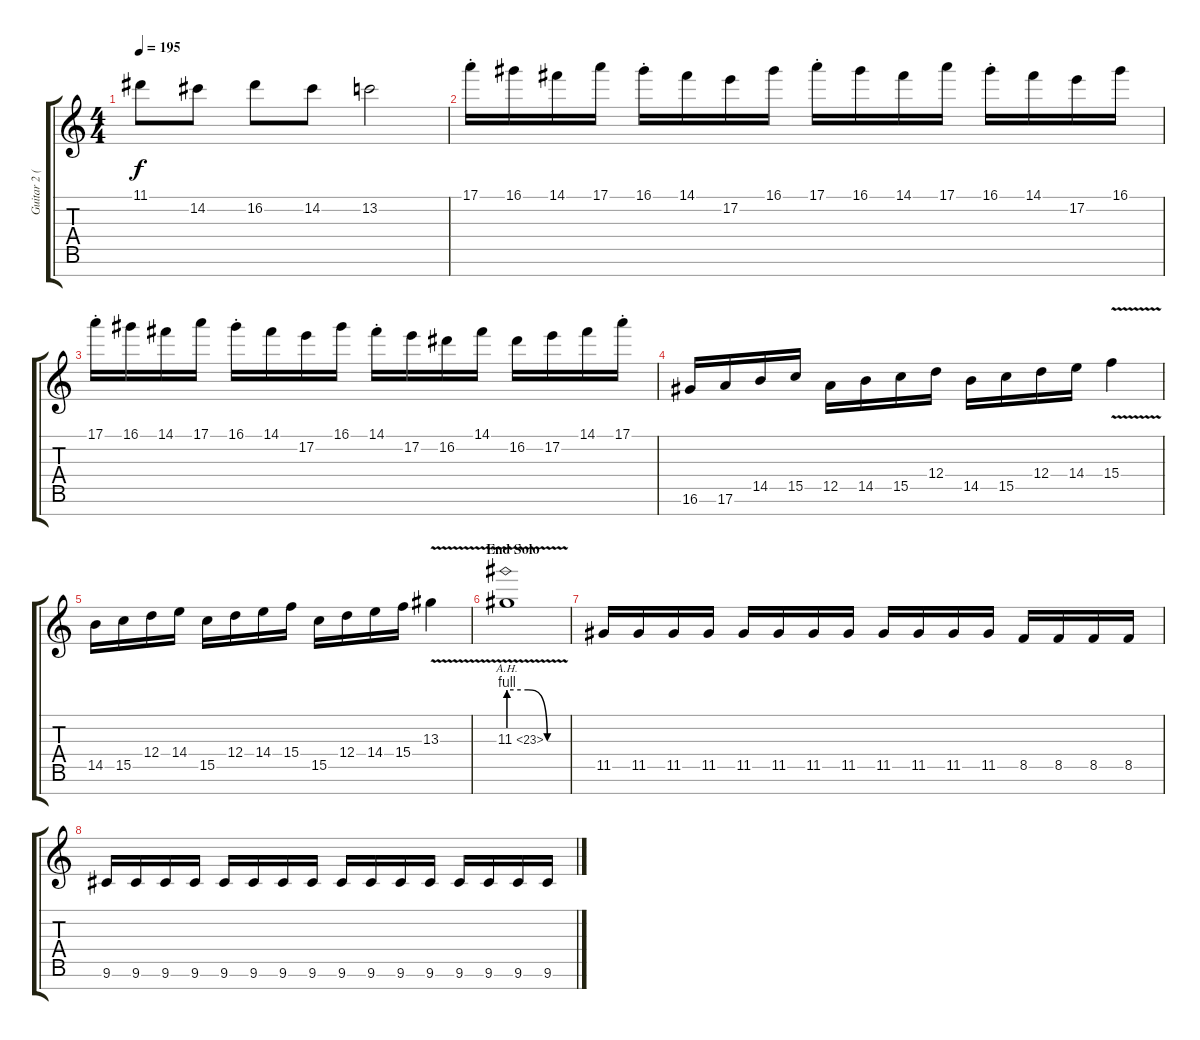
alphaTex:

\track ("Guitar 2 (7 String)" "Guitar 2 (") {instrument overdrivenguitar}
\staff {score tabs}
\tuning (E4 B3 G3 D3 A2 E2 B1) {hide}
\ts (4 4)
\tempo 195
\clef g2
\ks c
11.1.8{dy f} 14.2.8 16.2.8 14.2.8 13.2.2 |
17.1{st}.16 16.1.16 14.1.16 17.1.16 16.1{st}.16 14.1.16 17.2.16 16.1.16 17.1{st}.16 16.1.16 14.1.16 17.1.16 16.1{st}.16 14.1.16 17.2.16 16.1.16 |
17.1{st}.16 16.1.16 14.1.16 17.1.16 16.1{st}.16 14.1.16 17.2.16 16.1.16 14.1{st}.16 17.2.16 16.2.16 14.1.16 16.2.16 17.2.16 14.1.16 17.1{st}.16 |
16.6.16 17.6.16 14.5.16 15.5.16 12.5.16 14.5.16 15.5.16 12.4.16 14.5.16 15.5.16 12.4.16 14.4.16 15.4{v}.4 |
14.5.16 15.5.16 12.4.16 14.4.16 15.5.16 12.4.16 14.4.16 15.4.16 15.5.16 12.4.16 14.4.16 15.4.16 13.3{v}.4 |
\section ("" "End Solo")
11.3{be (custom 0 4 20 4 40 0 60 0) ah 12 v}.1 |
11.5.16 11.5.16 11.5.16 11.5.16 11.5.16 11.5.16 11.5.16 11.5.16 11.5.16 11.5.16 11.5.16 11.5.16 8.5.16 8.5.16 8.5.16 8.5.16 |
9.6.16 9.6.16 9.6.16 9.6.16 9.6.16 9.6.16 9.6.16 9.6.16 9.6.16 9.6.16 9.6.16 9.6.16 9.6.16 9.6.16 9.6.16 9.6.16
